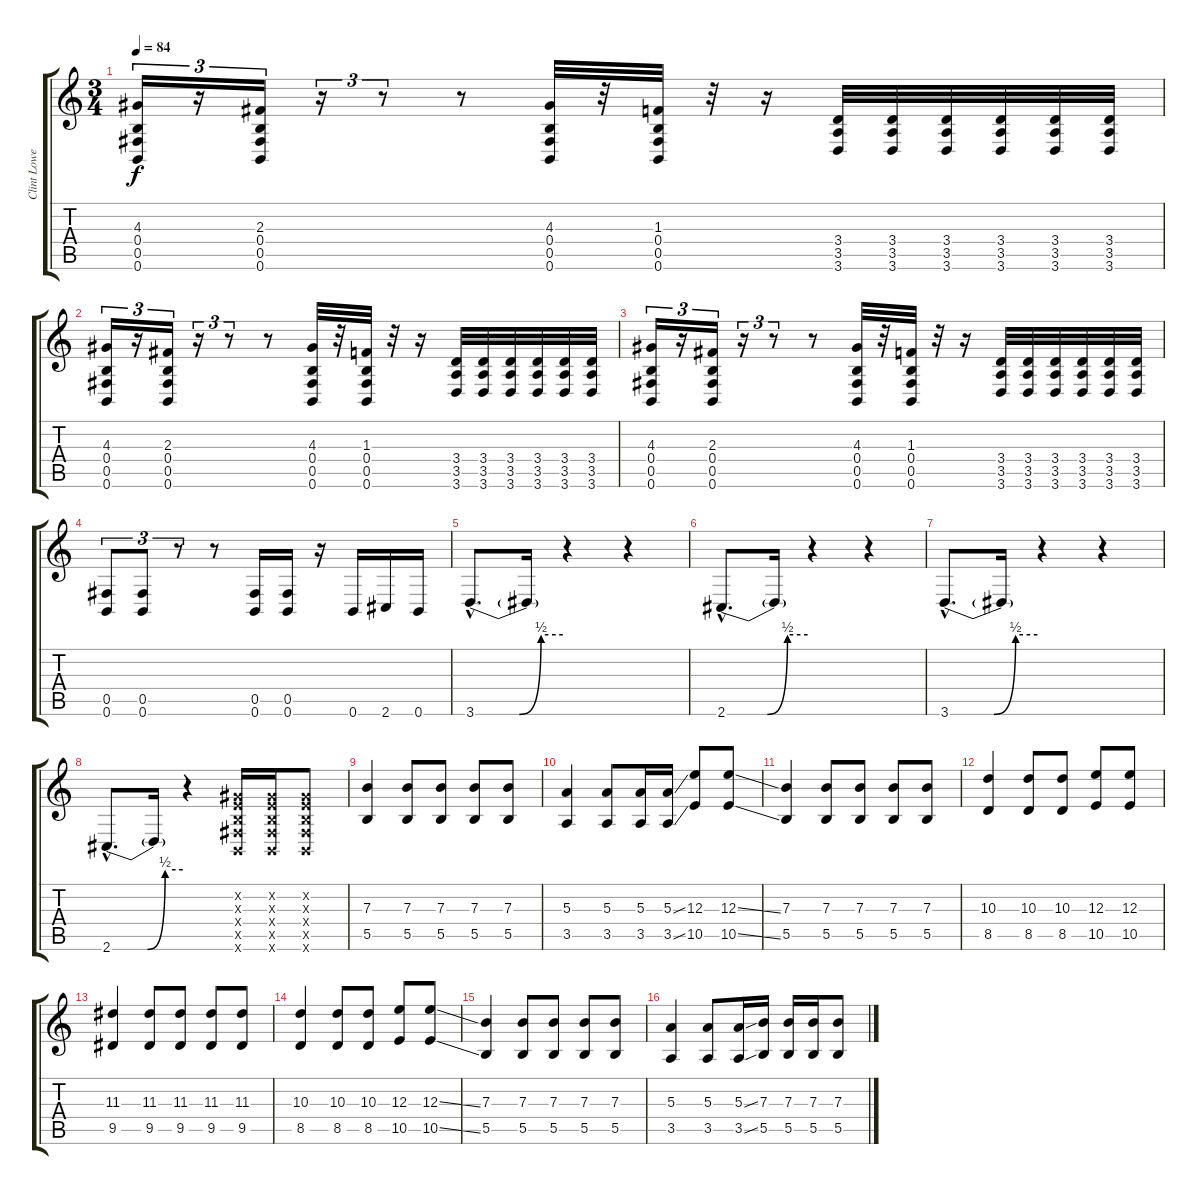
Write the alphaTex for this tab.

\track ("Clint Lowery - Guitar" "Clint Lowe") {instrument distortionguitar}
\staff {score tabs}
\tuning (Db4 Ab3 E3 B2 Gb2 B1) {hide}
\ts (3 4)
\tempo 84
\clef g2
\ks c
(4.3 0.4 0.5 0.6).16{tu (3 2) dy f} r.16{tu (3 2)} (2.3 0.4 0.5 0.6).16{tu (3 2)} r.16{tu (3 2)} r.8{tu (3 2)} r.8 (4.3 0.4 0.5 0.6).32 r.32 (1.3 0.4 0.5 0.6).32 r.32 r.16 (3.4 3.5 3.6).32 (3.4 3.5 3.6).32 (3.4 3.5 3.6).32 (3.4 3.5 3.6).32 (3.4 3.5 3.6).32 (3.4 3.5 3.6).32 |
(4.3 0.4 0.5 0.6).16{tu (3 2)} r.16{tu (3 2)} (2.3 0.4 0.5 0.6).16{tu (3 2)} r.16{tu (3 2)} r.8{tu (3 2)} r.8 (4.3 0.4 0.5 0.6).32 r.32 (1.3 0.4 0.5 0.6).32 r.32 r.16 (3.4 3.5 3.6).32 (3.4 3.5 3.6).32 (3.4 3.5 3.6).32 (3.4 3.5 3.6).32 (3.4 3.5 3.6).32 (3.4 3.5 3.6).32 |
(4.3 0.4 0.5 0.6).16{tu (3 2)} r.16{tu (3 2)} (2.3 0.4 0.5 0.6).16{tu (3 2)} r.16{tu (3 2)} r.8{tu (3 2)} r.8 (4.3 0.4 0.5 0.6).32 r.32 (1.3 0.4 0.5 0.6).32 r.32 r.16 (3.4 3.5 3.6).32 (3.4 3.5 3.6).32 (3.4 3.5 3.6).32 (3.4 3.5 3.6).32 (3.4 3.5 3.6).32 (3.4 3.5 3.6).32 |
(0.5 0.6).8{tu (3 2)} (0.5 0.6).8{tu (3 2)} r.8{tu (3 2)} r.8 (0.5 0.6).16 (0.5 0.6).16 r.16 0.6.16 2.6.16 0.6.16 |
3.6{be (custom 0 0 30 0 45 2 60 2) hac}.8{d} 3.6{t}.16 r.4 r.4 |
2.6{be (custom 0 0 30 0 45 2 60 2) hac}.8{d} 2.6{t}.16 r.4 r.4 |
3.6{be (custom 0 0 30 0 45 2 60 2) hac}.8{d} 3.6{t}.16 r.4 r.4 |
2.6{be (custom 0 0 30 0 45 2 60 2) hac}.8{d} 2.6{t}.16 r.4 (0.2{x} 0.3{x} 0.4{x} 0.5{x} 0.6{x}).16 (0.2{x} 0.3{x} 0.4{x} 0.5{x} 0.6{x}).16 (0.2{x} 0.3{x} 0.4{x} 0.5{x} 0.6{x}).8 |
(7.3 5.5).4 (7.3 5.5).8 (7.3 5.5).8 (7.3 5.5).8 (7.3 5.5).8 |
(5.3 3.5).4 (5.3 3.5).8 (5.3 3.5).16 (5.3{ss} 3.5{ss}).16 (12.3 10.5).8 (12.3{ss} 10.5{ss}).8 |
(7.3 5.5).4 (7.3 5.5).8 (7.3 5.5).8 (7.3 5.5).8 (7.3 5.5).8 |
(10.3 8.5).4 (10.3 8.5).8 (10.3 8.5).8 (12.3 10.5).8 (12.3 10.5).8 |
(11.3 9.5).4 (11.3 9.5).8 (11.3 9.5).8 (11.3 9.5).8 (11.3 9.5).8 |
(10.3 8.5).4 (10.3 8.5).8 (10.3 8.5).8 (12.3 10.5).8 (12.3{ss} 10.5{ss}).8 |
(7.3 5.5).4 (7.3 5.5).8 (7.3 5.5).8 (7.3 5.5).8 (7.3 5.5).8 |
(5.3 3.5).4 (5.3 3.5).8 (5.3{ss} 3.5{ss}).16 (7.3 5.5).16 (7.3 5.5).16 (7.3 5.5).16 (7.3 5.5).8
